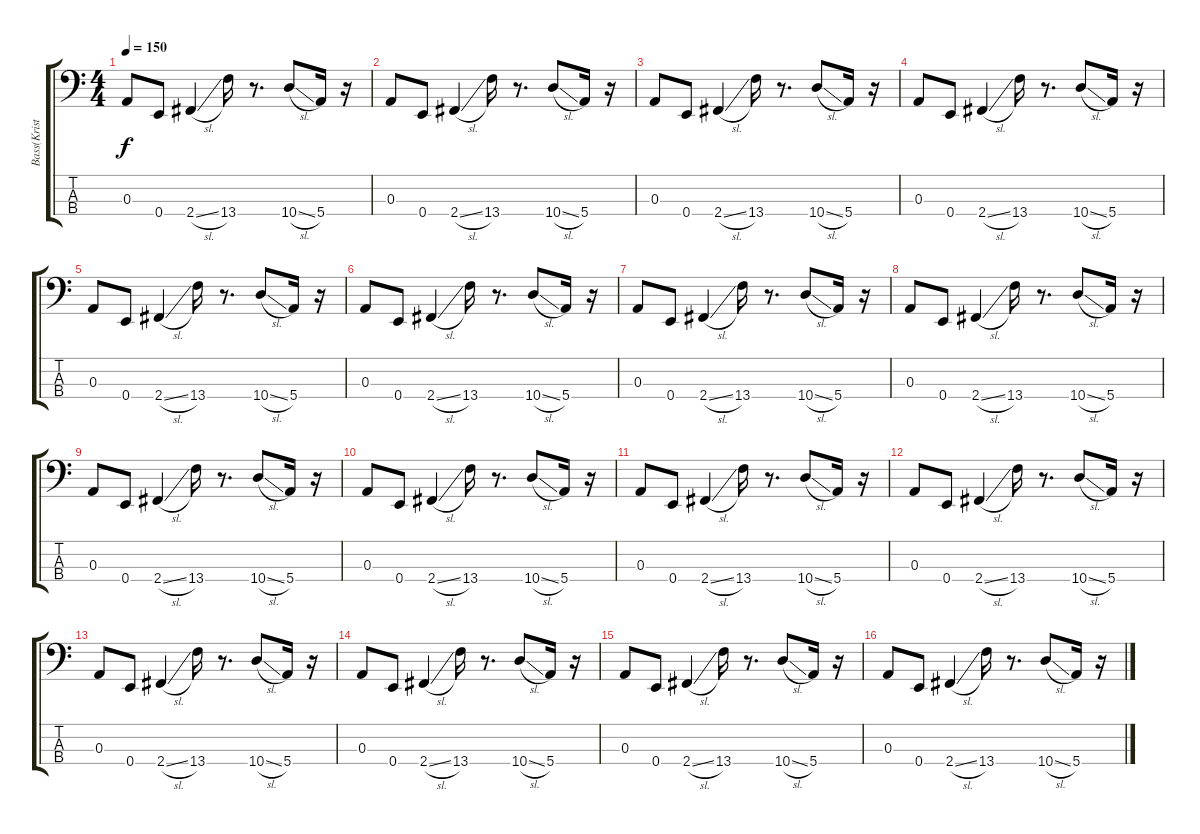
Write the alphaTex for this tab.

\track ("Bass(Krist Novoselic)" "Bass(Krist") {instrument electricbassfinger}
\staff {score tabs}
\tuning (G2 D2 A1 E1) {hide}
\ts (4 4)
\tempo 150
\clef f4
\ks c
0.3.8{dy f instrument electricbassfinger} 0.4.8 2.4{sl}.4 13.4.16 r.8{d} 10.4{sl}.8 5.4.16 r.16 |
0.3.8 0.4.8 2.4{sl}.4 13.4.16 r.8{d} 10.4{sl}.8 5.4.16 r.16 |
0.3.8 0.4.8 2.4{sl}.4 13.4.16 r.8{d} 10.4{sl}.8 5.4.16 r.16 |
0.3.8 0.4.8 2.4{sl}.4 13.4.16 r.8{d} 10.4{sl}.8 5.4.16 r.16 |
0.3.8 0.4.8 2.4{sl}.4 13.4.16 r.8{d} 10.4{sl}.8 5.4.16 r.16 |
0.3.8 0.4.8 2.4{sl}.4 13.4.16 r.8{d} 10.4{sl}.8 5.4.16 r.16 |
0.3.8 0.4.8 2.4{sl}.4 13.4.16 r.8{d} 10.4{sl}.8 5.4.16 r.16 |
0.3.8 0.4.8 2.4{sl}.4 13.4.16 r.8{d} 10.4{sl}.8 5.4.16 r.16 |
0.3.8 0.4.8 2.4{sl}.4 13.4.16 r.8{d} 10.4{sl}.8 5.4.16 r.16 |
0.3.8 0.4.8 2.4{sl}.4 13.4.16 r.8{d} 10.4{sl}.8 5.4.16 r.16 |
0.3.8 0.4.8 2.4{sl}.4 13.4.16 r.8{d} 10.4{sl}.8 5.4.16 r.16 |
0.3.8 0.4.8 2.4{sl}.4 13.4.16 r.8{d} 10.4{sl}.8 5.4.16 r.16 |
0.3.8 0.4.8 2.4{sl}.4 13.4.16 r.8{d} 10.4{sl}.8 5.4.16 r.16 |
0.3.8 0.4.8 2.4{sl}.4 13.4.16 r.8{d} 10.4{sl}.8 5.4.16 r.16 |
0.3.8 0.4.8 2.4{sl}.4 13.4.16 r.8{d} 10.4{sl}.8 5.4.16 r.16 |
0.3.8 0.4.8 2.4{sl}.4 13.4.16 r.8{d} 10.4{sl}.8 5.4.16 r.16
